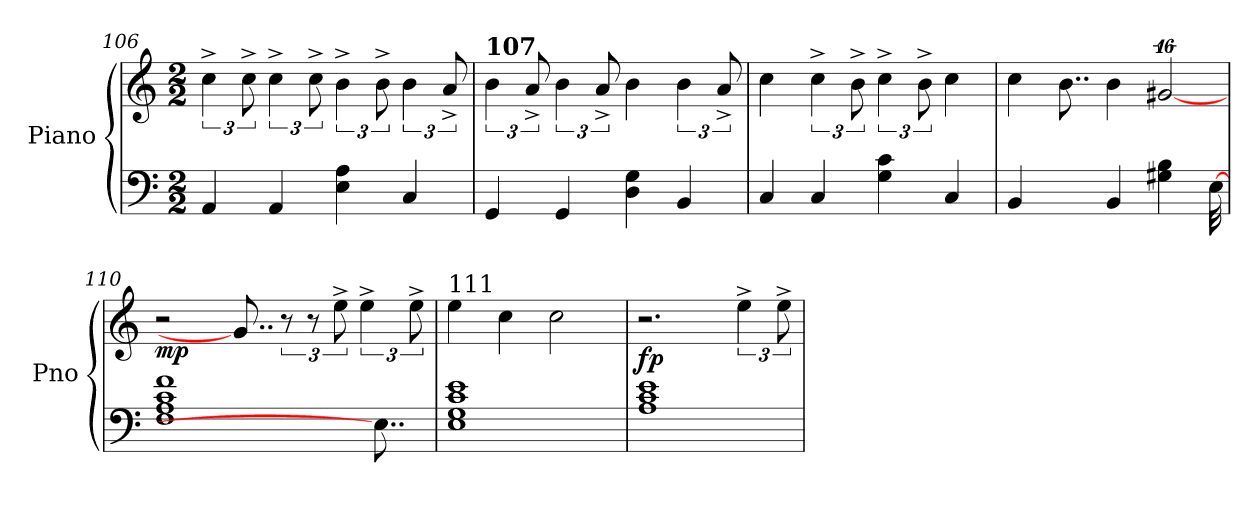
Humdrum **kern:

**kern	**kern	**dynam
*part1	*part1	*part1
*staff2	*staff1	*staff1/2
*I"Piano	*	*
*I'Pno	*	*
*clefF4	*clefG2	*
*k[]	*k[]	*
*M2/2	*M2/2	*
=106	=106	=106
4AA/	6cc^\	.
.	12cc^\	.
4AA/	6cc^\	.
.	12cc^\	.
4E\ 4A\	6b^\	.
.	12b^\	.
4C/	6b\	.
.	12a^/	.
!!LO:LB:g=z
=107	=107	=107
!	!LO:TX:a:B:t=107	!
4GG/	6b\	.
.	12a^/	.
4GG/	6b\	.
.	12a^/	.
4D\ 4G\	4b\	.
4BB/	6b\	.
.	12a^/	.
=108	=108	=108
4C/	4cc\	.
4C/	6cc^\	.
.	12b^\	.
4G\ 4c\	6cc^\	.
.	12b^\	.
4C/	4cc\	.
=109	=109	=109
4BB/	4cc\	.
8..ryy	8..b\	.
4BB/	4b\	.
4G#X\ 4B\	[32%9g#X/	.
[32E\	.	.
=110	=110	=110
*^	*	*
!	!	!	!LO:DY:b
1f	1F 1A 1c	2r	mp
.	.	8..g#/]	.
.	.	12r	.
.	.	12r	.
.	.	12ee^\	.
.	.	6ee^\	.
8..E\]	8..ryy	.	.
.	.	12ee^\	.
!!LO:LB:g=z
=111	=111	=111	=111
!	!	!LO:TX:a:t=111	!
1c 1e	1E 1G	4ee\	.
.	.	4cc\	.
.	.	2cc\	.
*v	*v	*	*
=112	=112	=112
!	!	!LO:DY:b
1A 1c 1e	2.r	fp
.	6ee^\	.
.	12ee^\	.
=	=	=
*-	*-	*-
